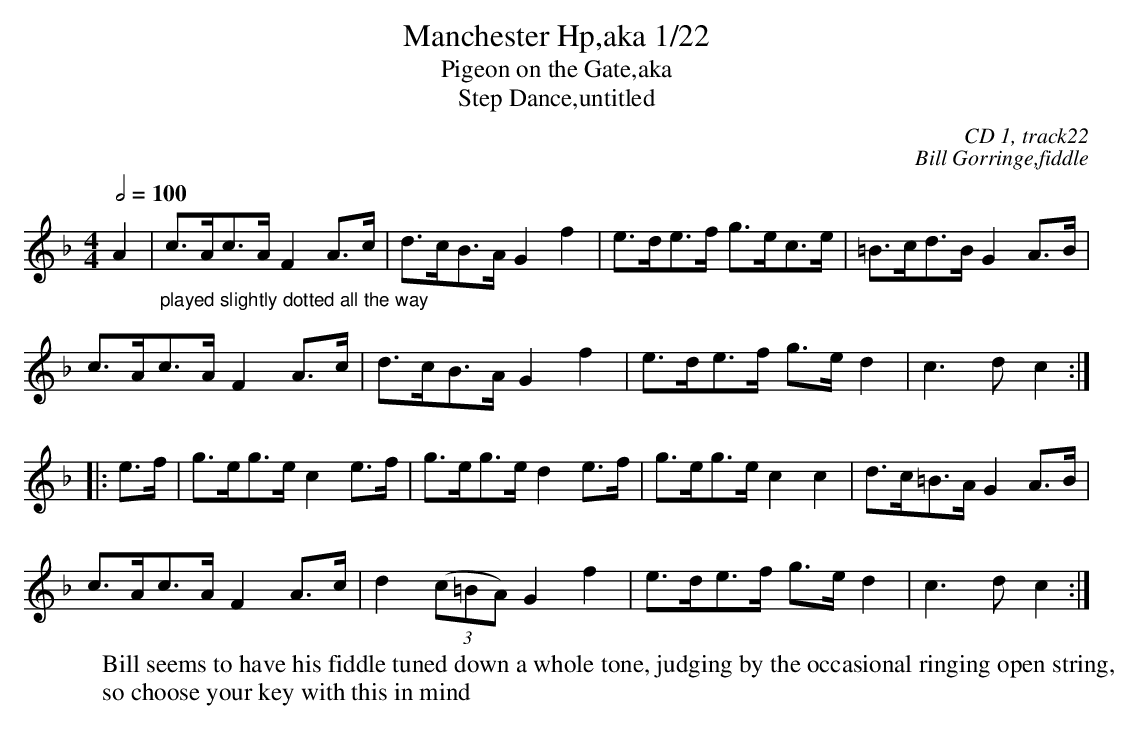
X:1
T:Manchester Hp,aka 1/22
T:Pigeon on the Gate,aka
T:Step Dance,untitled
C:CD 1, track22
M:4/4
L:1/8
Q:1/2=100
C:Bill Gorringe,fiddle
W:Bill seems to have his fiddle tuned down a whole tone, judging by the occasional ringing open string,
W:so choose your key with this in mind
K:F
A2|"_played slightly dotted all the way"c>Ac>A F2A>c|d>cB>A G2f2|e>de>f g>ec>e|=B>cd>B G2A>B|
c>Ac>A F2A>c|d>cB>A G2f2|e>de>f g>ed2|c3dc2:|
|:e>f|g>eg>e c2e>f|g>eg>e d2e>f|g>eg>e c2c2|d>c=B>A G2A>B|
c>Ac>A F2A>c|d2 ((3c=BA) G2f2|e>de>f g>ed2|c3dc2:|
